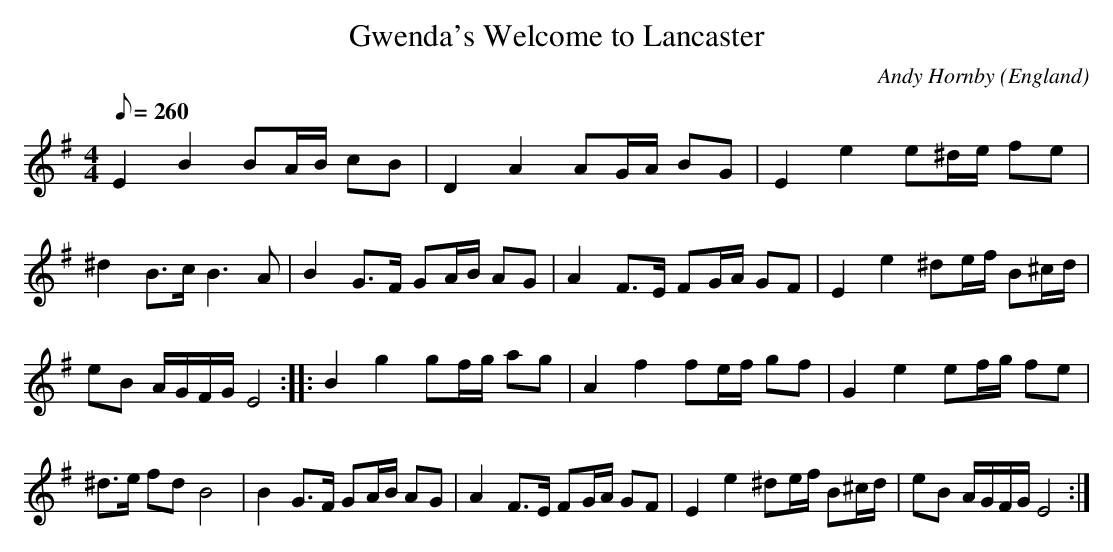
X:1
T:Gwenda's Welcome to Lancaster
C:Andy Hornby
M:4/4
O:England
Q:1/8=260
K:E minor
E2B2 BA/B/ cB| D2A2 AG/A/ BG|\
E2e2 e^d/e/ fe| ^d2 B>c B3 A|\
B2 G>F GA/B/ AG| A2 F>E FG/A/ GF|\
E2e2 ^de/f/ B^c/d/|eB A/G/F/G/ E4::\
B2g2 gf/g/ ag| A2f2 fe/f/ gf|\
G2e2 ef/g/ fe| ^d>e fd B4|\
B2G>F GA/B/ AG|A2 F>E FG/A/ GF|\
E2e2 ^de/f/ B^c/d/|eB A/G/F/G/ E4:|
